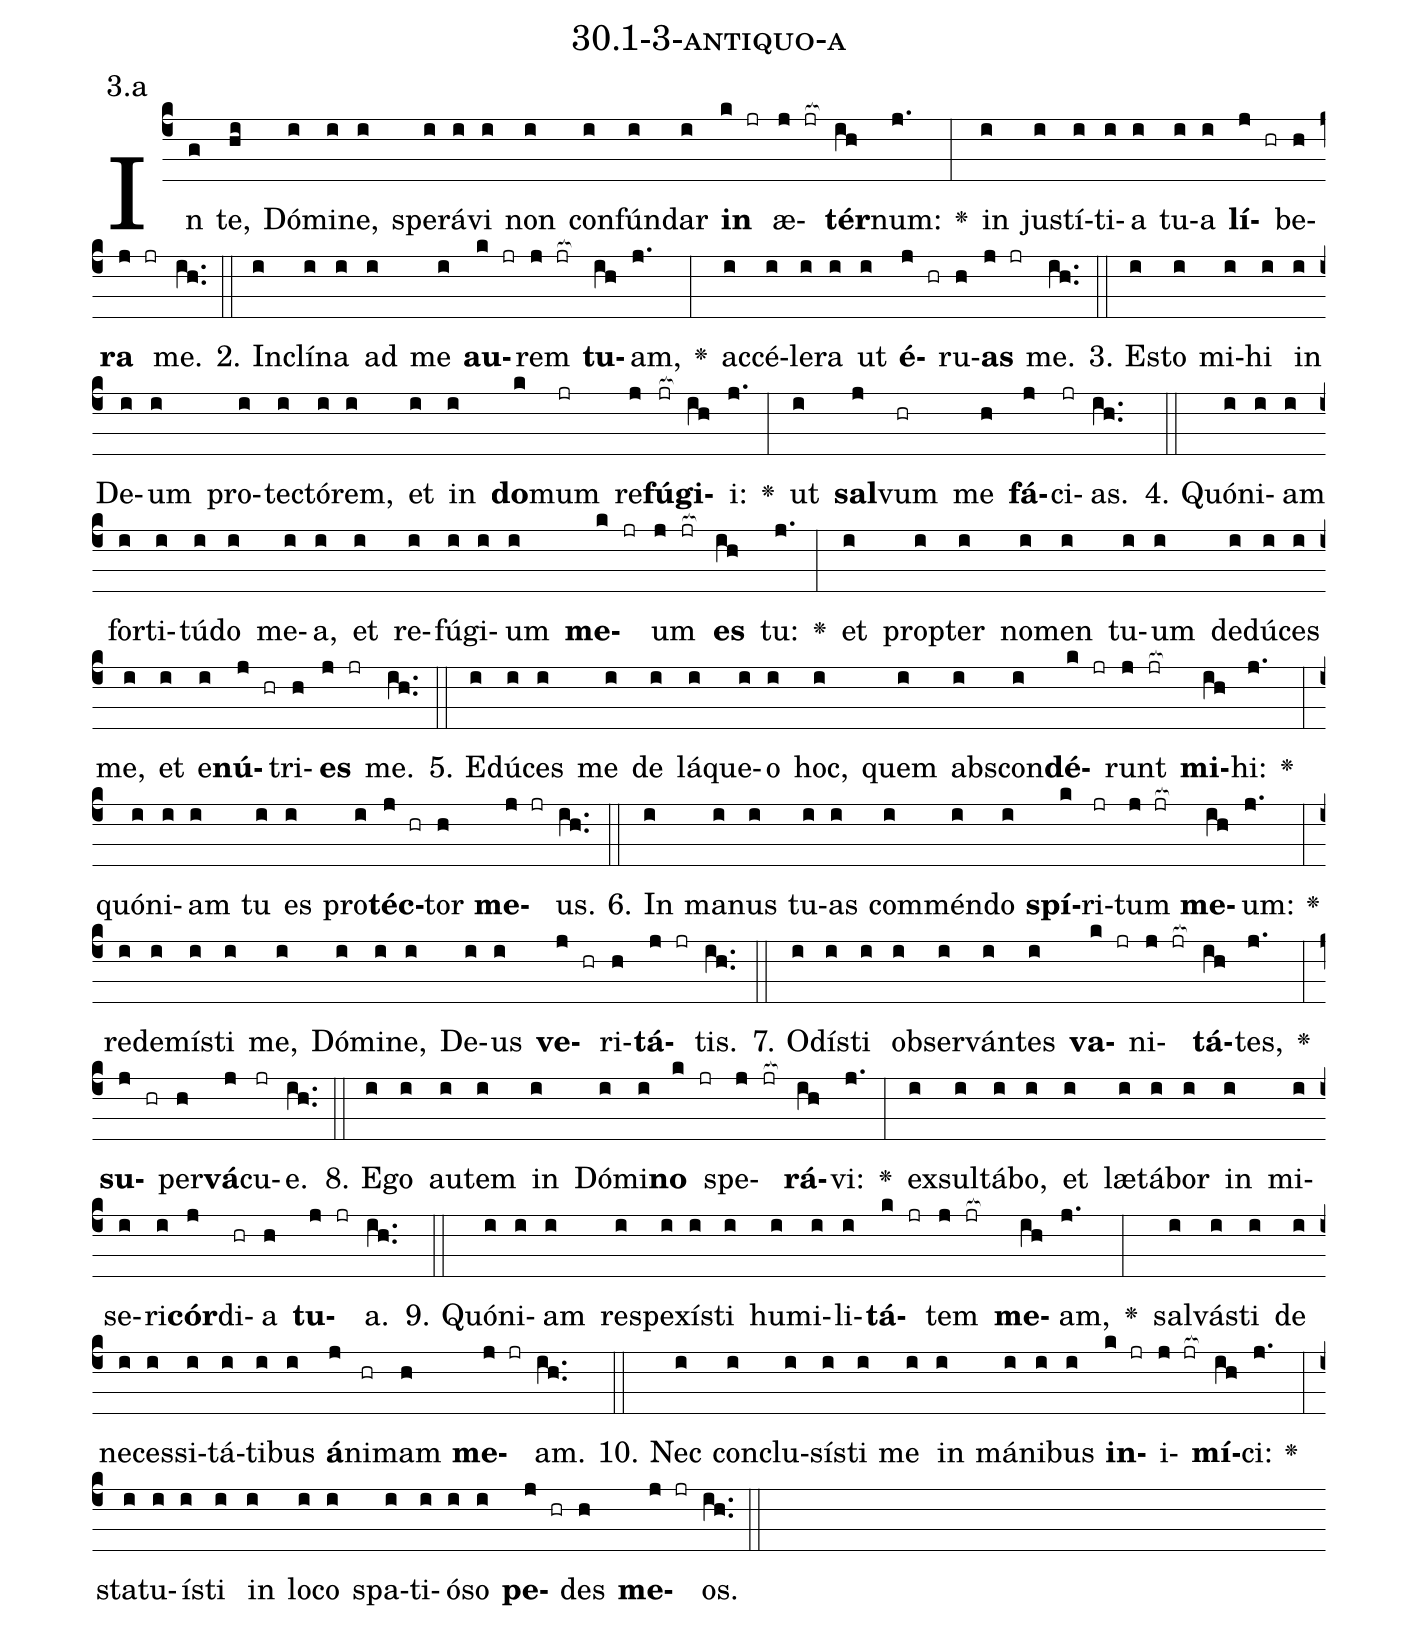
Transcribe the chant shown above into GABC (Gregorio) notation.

name: 30.1-3-antiquo-a;
annotation: 3.a;
%%
(c4)In(g) te,(hi) Dó(i)mi(i)ne,(i) spe(i)rá(i)vi(i) non(i) con(i)fún(i)dar(i) <b>in</b>(k jr) æ(j jr[ocb:1{])<b>tér</b>(ih[ocb:0}])num:(j.) <v>\greheightstar</v>(:) in(i) jus(i)tí(i)ti(i)a(i) tu(i)a(i) <b>lí</b>(j hr)be(h)<b>ra</b>(j jr) me.(ih..) (::)
2. In(i)clí(i)na(i) ad(i) me(i) <b>au</b>(k jr)rem(j jr[ocb:1{]) <b>tu</b>(ih[ocb:0}])am,(j.) <v>\greheightstar</v>(:) ac(i)cé(i)le(i)ra(i) ut(i) <b>é</b>(j hr)ru(h)<b>as</b>(j jr) me.(ih..) (::)
3. Es(i)to(i) mi(i)hi(i) in(i) De(i)um(i) pro(i)tec(i)tó(i)rem,(i) et(i) in(i) <b>do</b>(k)mum(jr) re(j)<b>fú</b>(jr[ocb:1{])<b>gi</b>(ih[ocb:0}])i:(j.) <v>\greheightstar</v>(:) ut(i) <b>sal</b>(j)vum(hr) me(h) <b>fá</b>(j)ci(jr)as.(ih..) (::)
4. Quón(i)i(i)am(i) for(i)ti(i)tú(i)do(i) me(i)a,(i) et(i) re(i)fú(i)gi(i)um(i) <b>me</b>(k jr)um(j jr[ocb:1{]) <b>es</b>(ih[ocb:0}]) tu:(j.) <v>\greheightstar</v>(:) et(i) prop(i)ter(i) no(i)men(i) tu(i)um(i) de(i)dú(i)ces(i) me,(i) et(i) e(i)<b>nú</b>(j hr)tri(h)<b>es</b>(j jr) me.(ih..) (::)
5. E(i)dú(i)ces(i) me(i) de(i) lá(i)que(i)o(i) hoc,(i) quem(i) abs(i)con(i)<b>dé</b>(k jr)runt(j jr[ocb:1{]) <b>mi</b>(ih[ocb:0}])hi:(j.) <v>\greheightstar</v>(:) quón(i)i(i)am(i) tu(i) es(i) pro(i)<b>téc</b>(j hr)tor(h) <b>me</b>(j jr)us.(ih..) (::)
6. In(i) ma(i)nus(i) tu(i)as(i) com(i)mén(i)do(i) <b>spí</b>(k)ri(jr)tum(j jr[ocb:1{]) <b>me</b>(ih[ocb:0}])um:(j.) <v>\greheightstar</v>(:) red(i)e(i)mís(i)ti(i) me,(i) Dó(i)mi(i)ne,(i) De(i)us(i) <b>ve</b>(j hr)ri(h)<b>tá</b>(j jr)tis.(ih..) (::)
7. O(i)dís(i)ti(i) ob(i)ser(i)ván(i)tes(i) <b>va</b>(k jr)ni(j jr[ocb:1{])<b>tá</b>(ih[ocb:0}])tes,(j.) <v>\greheightstar</v>(:) <b>su</b>(j hr)per(h)<b>vá</b>(j)cu(jr)e.(ih..) (::)
8. E(i)go(i) au(i)tem(i) in(i) Dó(i)mi(i)<b>no</b>(k jr) spe(j jr[ocb:1{])<b>rá</b>(ih[ocb:0}])vi:(j.) <v>\greheightstar</v>(:) ex(i)sul(i)tá(i)bo,(i) et(i) læ(i)tá(i)bor(i) in(i) mi(i)se(i)ri(i)<b>cór</b>(j)di(hr)a(h) <b>tu</b>(j jr)a.(ih..) (::)
9. Quón(i)i(i)am(i) re(i)spe(i)xís(i)ti(i) hu(i)mi(i)li(i)<b>tá</b>(k jr)tem(j jr[ocb:1{]) <b>me</b>(ih[ocb:0}])am,(j.) <v>\greheightstar</v>(:) sal(i)vás(i)ti(i) de(i) ne(i)ces(i)si(i)tá(i)ti(i)bus(i) <b>á</b>(j)ni(hr)mam(h) <b>me</b>(j jr)am.(ih..) (::)
10. Nec(i) con(i)clu(i)sís(i)ti(i) me(i) in(i) má(i)ni(i)bus(i) <b>in</b>(k jr)i(j jr[ocb:1{])<b>mí</b>(ih[ocb:0}])ci:(j.) <v>\greheightstar</v>(:) sta(i)tu(i)ís(i)ti(i) in(i) lo(i)co(i) spa(i)ti(i)ó(i)so(i) <b>pe</b>(j hr)des(h) <b>me</b>(j jr)os.(ih..) (::)
